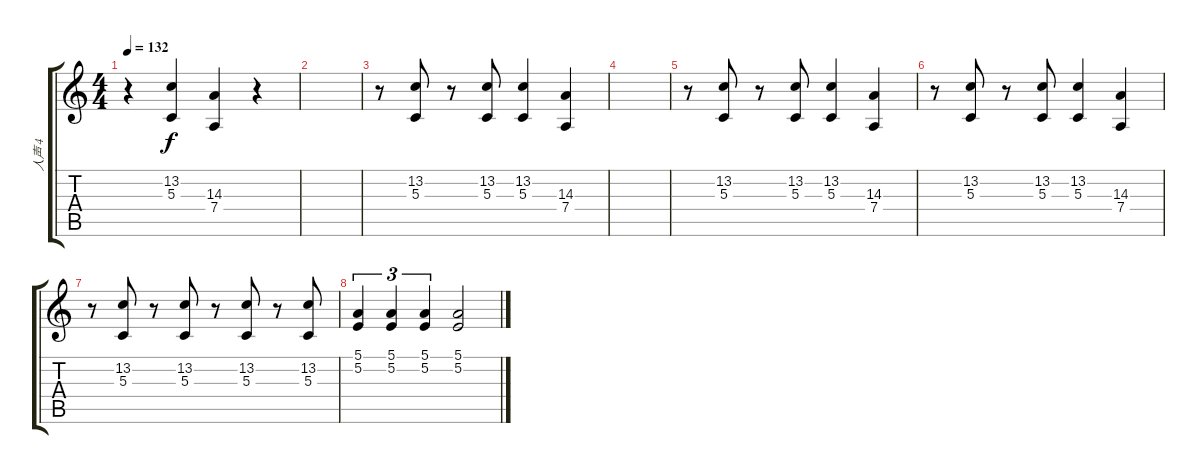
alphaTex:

\track ("人声 4" "人声 4") {instrument lead6voice}
\staff {score tabs}
\tuning (E4 B3 G3 D3 A2 E2) {hide}
\ts (4 4)
\tempo 132
\clef g2
\ks c
r.4{dy f} (13.2 5.3).4 (14.3 7.4).4 r.4 |
|
r.8 (13.2 5.3).8 r.8 (13.2 5.3).8 (13.2 5.3).4 (14.3 7.4).4 |
|
r.8 (13.2 5.3).8 r.8 (13.2 5.3).8 (13.2 5.3).4 (14.3 7.4).4 |
r.8 (13.2 5.3).8 r.8 (13.2 5.3).8 (13.2 5.3).4 (14.3 7.4).4 |
r.8 (13.2 5.3).8 r.8 (13.2 5.3).8 r.8 (13.2 5.3).8 r.8 (13.2 5.3).8 |
(5.1 5.2).4{tu (3 2)} (5.1 5.2).4{tu (3 2)} (5.1 5.2).4{tu (3 2)} (5.1 5.2).2
